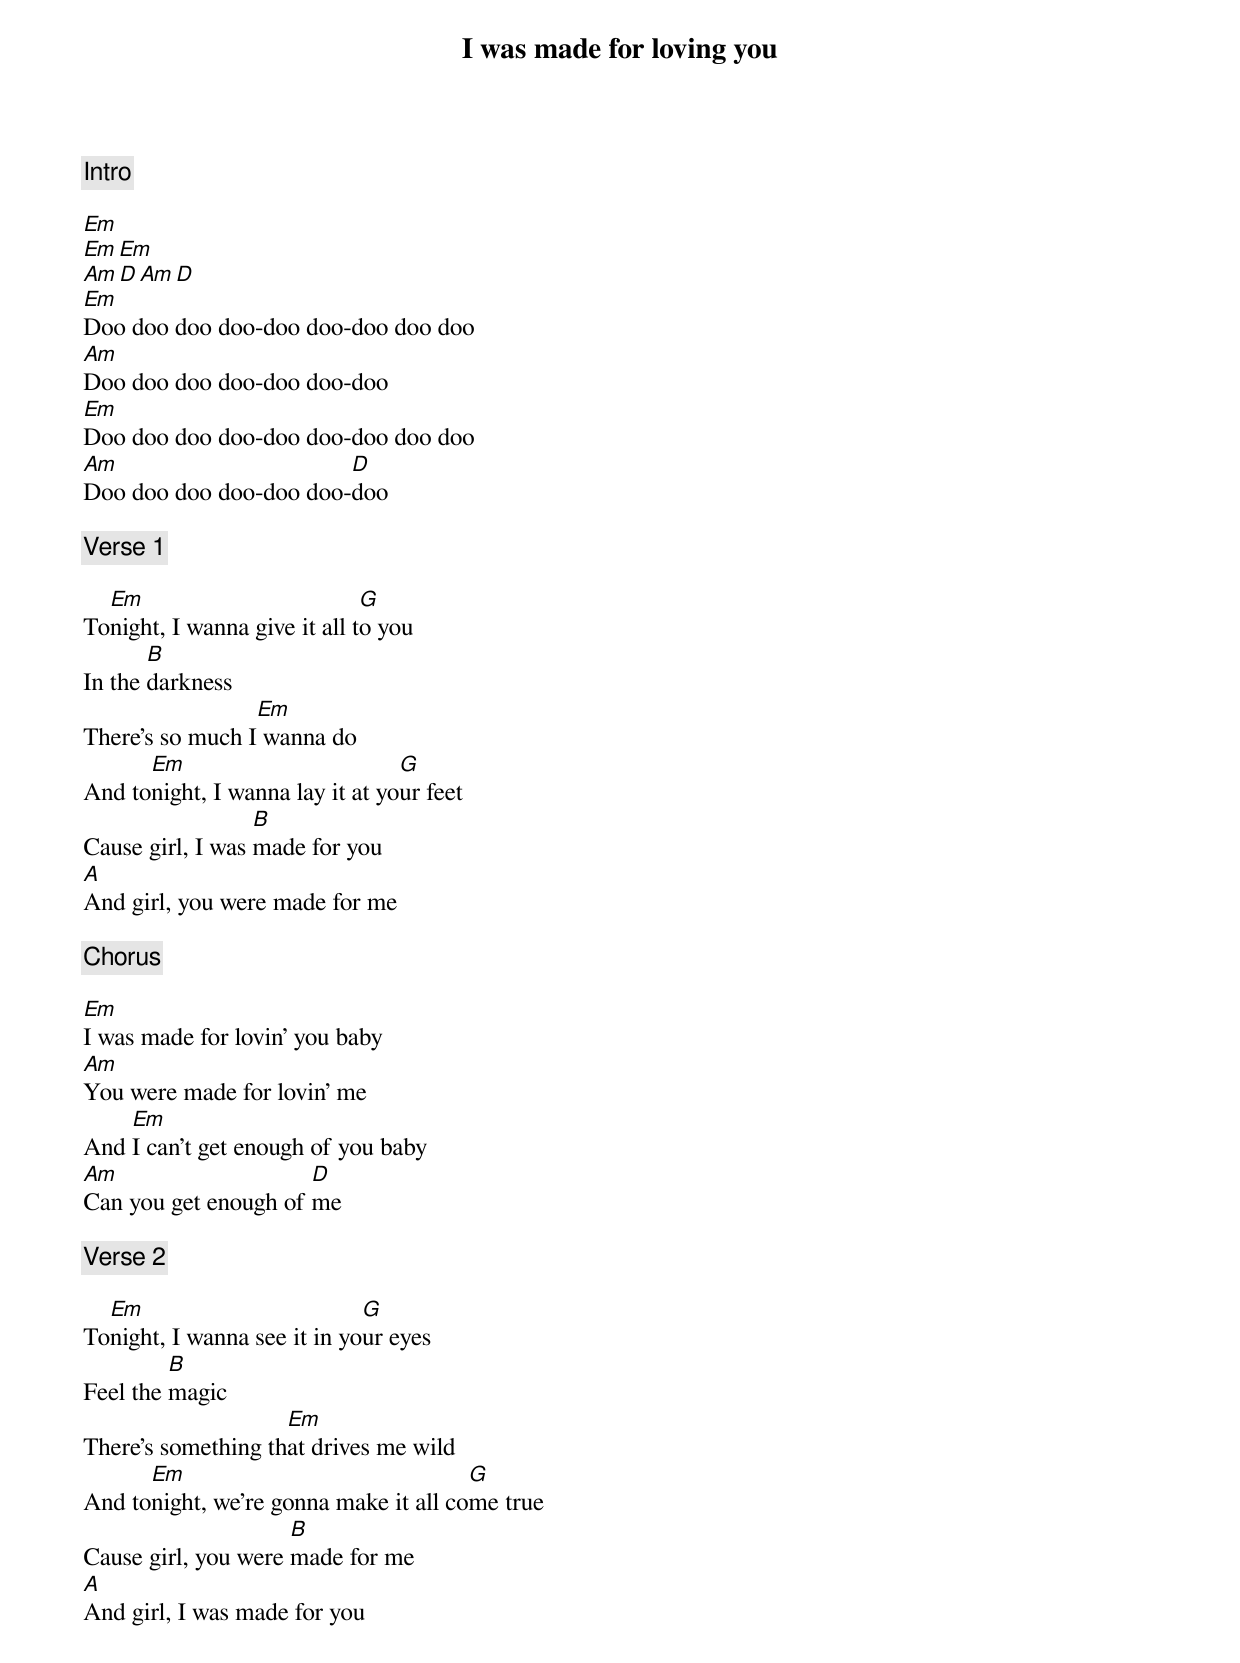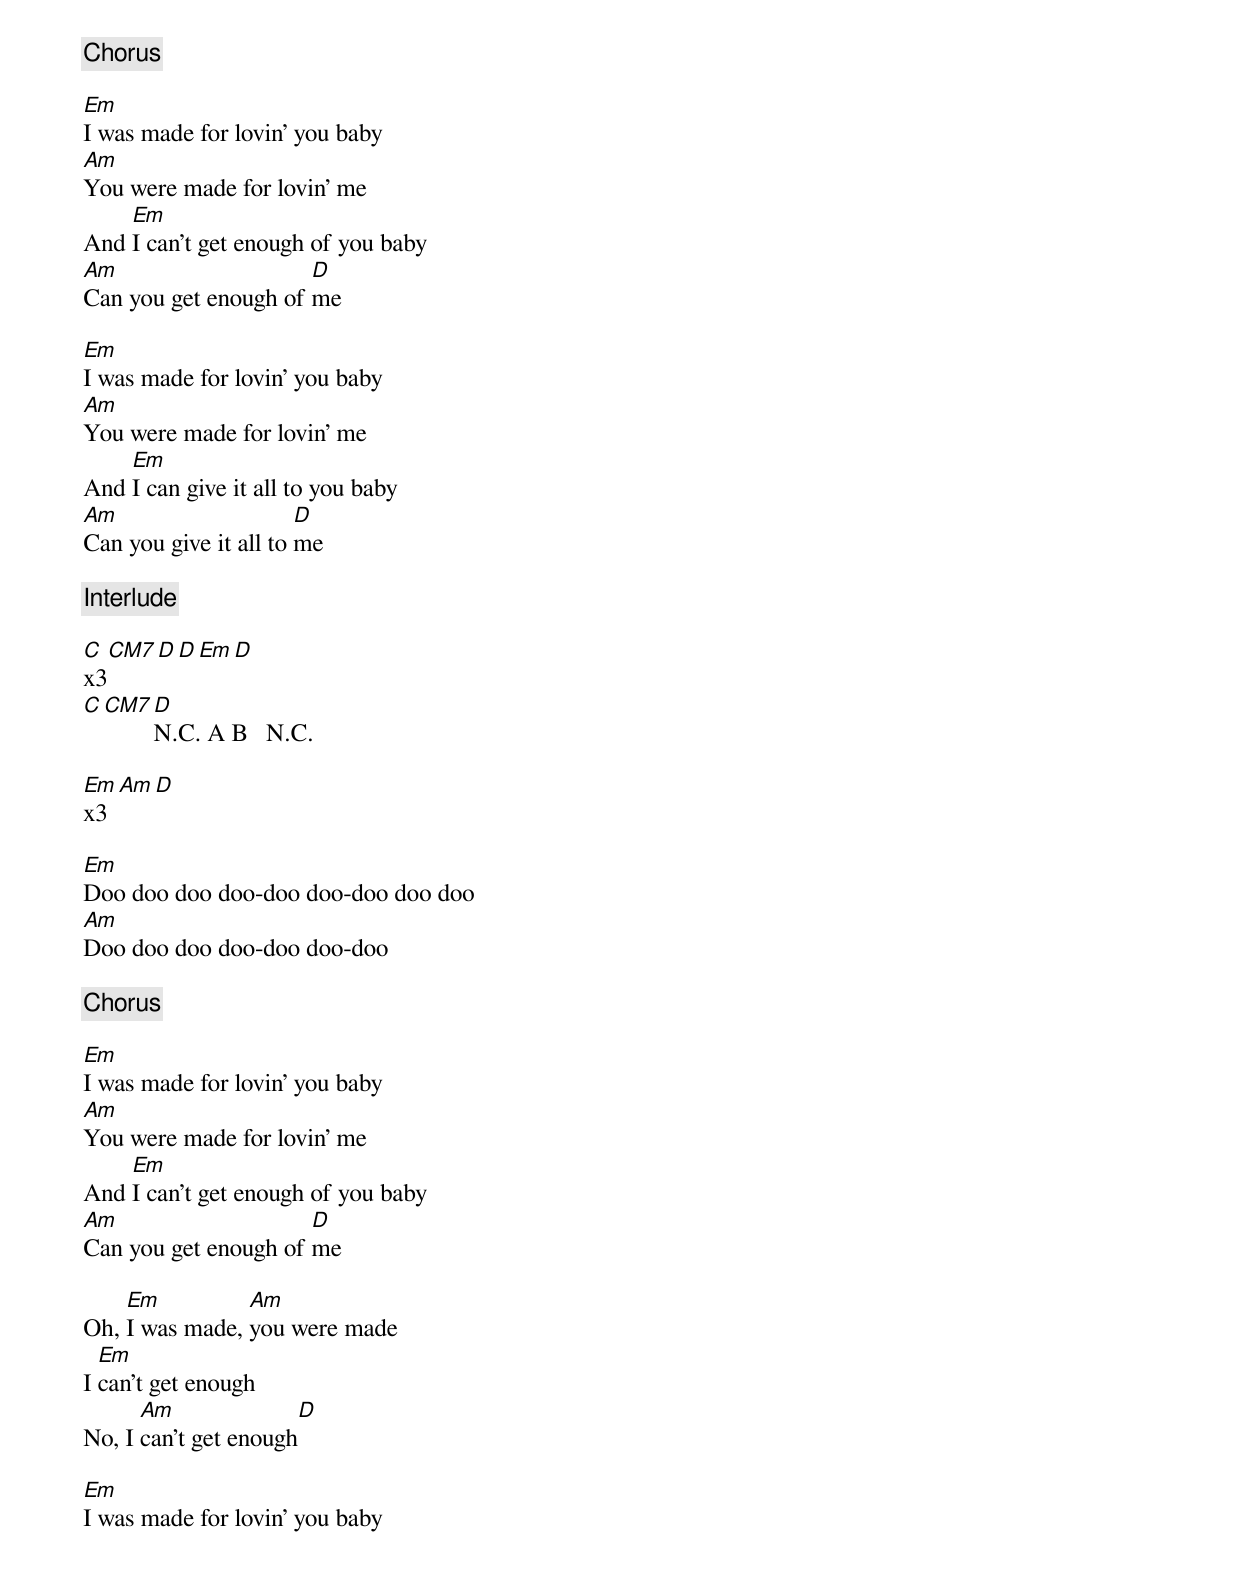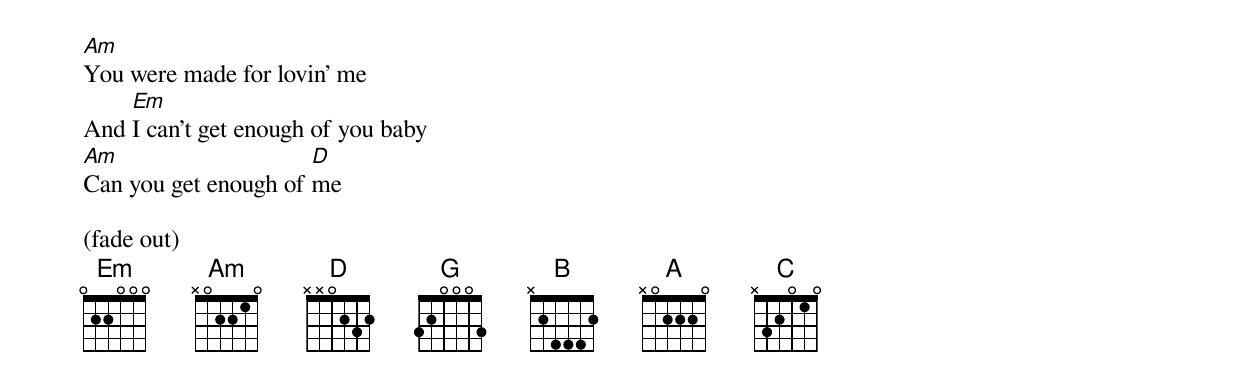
{t: I was made for loving you}
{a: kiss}


{c: Intro}

[Em]
[Em][Em]
[Am][D][Am][D]
[Em]Doo doo doo doo-doo doo-doo doo doo
[Am]Doo doo doo doo-doo doo-doo
[Em]Doo doo doo doo-doo doo-doo doo doo
[Am]Doo doo doo doo-doo doo-[D]doo

{c: Verse 1}

To[Em]night, I wanna give it all t[G]o you
In the [B]darkness
There's so much I[Em] wanna do
And to[Em]night, I wanna lay it at yo[G]ur feet
Cause girl, I was [B]made for you
[A]And girl, you were made for me

{c: Chorus}

[Em]I was made for lovin' you baby
[Am]You were made for lovin' me
And [Em]I can't get enough of you baby
[Am]Can you get enough of [D]me

{c: Verse 2}

To[Em]night, I wanna see it in yo[G]ur eyes
Feel the [B]magic
There's something th[Em]at drives me wild
And to[Em]night, we're gonna make it all co[G]me true
Cause girl, you were [B]made for me
[A]And girl, I was made for you

{c: Chorus}

[Em]I was made for lovin' you baby
[Am]You were made for lovin' me
And [Em]I can't get enough of you baby
[Am]Can you get enough of [D]me

[Em]I was made for lovin' you baby
[Am]You were made for lovin' me
And [Em]I can give it all to you baby
[Am]Can you give it all to [D]me

{c: Interlude}

[C]x3[CM7][D][D][Em][D]
[C][CM7][D]N.C. A B   N.C.

[Em]x3[Am][D]

[Em]Doo doo doo doo-doo doo-doo doo doo
[Am]Doo doo doo doo-doo doo-doo

{c: Chorus}

[Em]I was made for lovin' you baby
[Am]You were made for lovin' me
And [Em]I can't get enough of you baby
[Am]Can you get enough of [D]me

Oh, [Em]I was made, [Am]you were made
I [Em]can't get enough
No, I [Am]can't get enough[D]

[Em]I was made for lovin' you baby
[Am]You were made for lovin' me
And [Em]I can't get enough of you baby
[Am]Can you get enough of [D]me

(fade out)
